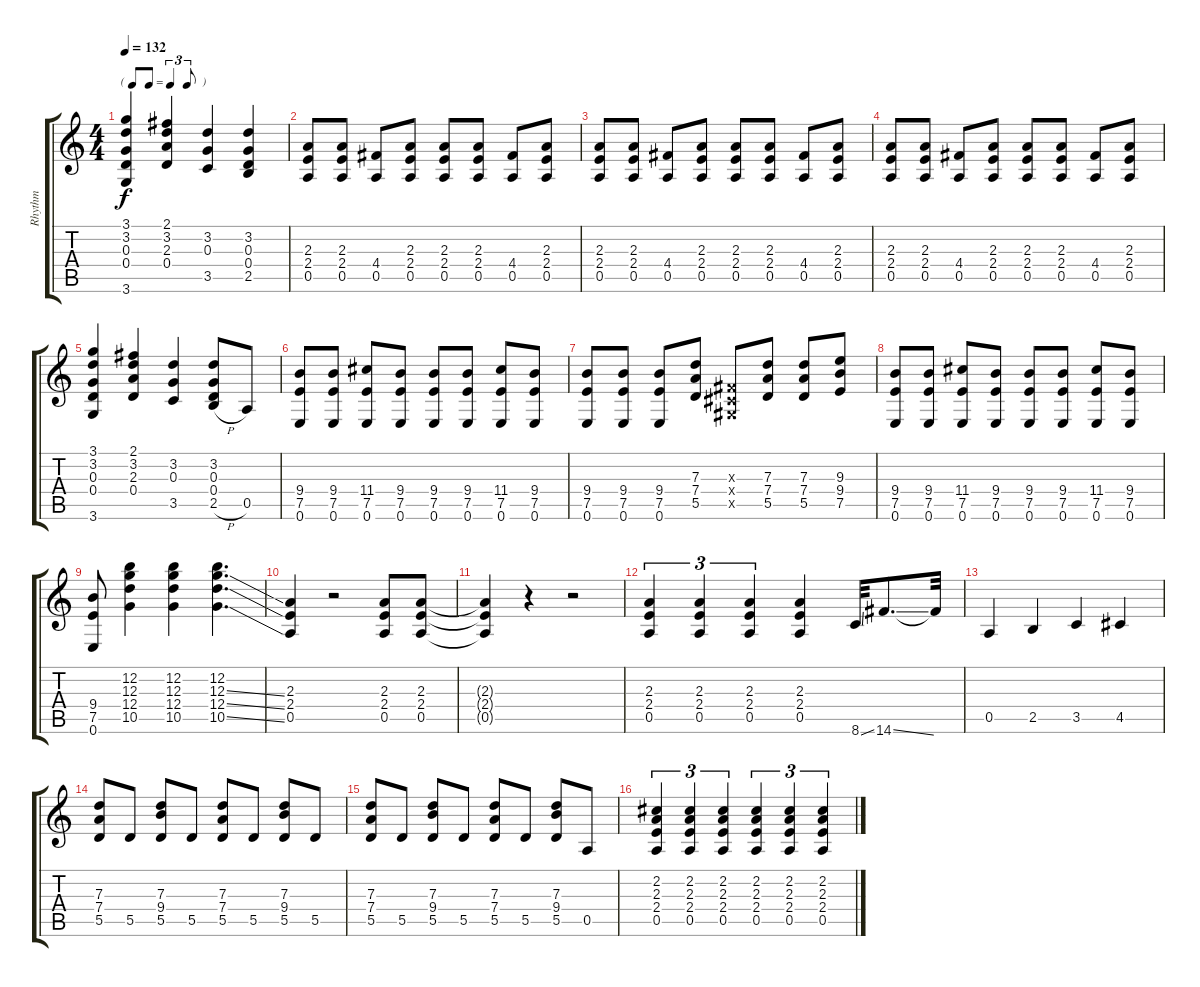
\track ("Rhythm" "Rhythm") {instrument overdrivenguitar}
\staff {score tabs}
\tuning (E4 B3 G3 D3 A2 E2) {hide}
\ts (4 4)
\tf triplet8th
\tempo 132
\clef g2
\ks c
(3.1 3.2 0.3 0.4 3.6).4{dy f} (2.1 3.2 2.3 0.4).4 (3.2 0.3 3.5).4 (3.2 0.3 0.4 2.5).4 |
(2.3 2.4 0.5).8 (2.3 2.4 0.5).8 (4.4 0.5).8 (2.3 2.4 0.5).8 (2.3 2.4 0.5).8 (2.3 2.4 0.5).8 (4.4 0.5).8 (2.3 2.4 0.5).8 |
(2.3 2.4 0.5).8 (2.3 2.4 0.5).8 (4.4 0.5).8 (2.3 2.4 0.5).8 (2.3 2.4 0.5).8 (2.3 2.4 0.5).8 (4.4 0.5).8 (2.3 2.4 0.5).8 |
(2.3 2.4 0.5).8 (2.3 2.4 0.5).8 (4.4 0.5).8 (2.3 2.4 0.5).8 (2.3 2.4 0.5).8 (2.3 2.4 0.5).8 (4.4 0.5).8 (2.3 2.4 0.5).8 |
(3.1 3.2 0.3 0.4 3.6).4 (2.1 3.2 2.3 0.4).4 (3.2 0.3 3.5).4 (3.2 0.3 0.4 2.5{h}).8 0.5.8 |
(9.4 7.5 0.6).8 (9.4 7.5 0.6).8 (11.4 7.5 0.6).8 (9.4 7.5 0.6).8 (9.4 7.5 0.6).8 (9.4 7.5 0.6).8 (11.4 7.5 0.6).8 (9.4 7.5 0.6).8 |
(9.4 7.5 0.6).8 (9.4 7.5 0.6).8 (9.4 7.5 0.6).8 (7.3 7.4 5.5).8 (-1.3{x} -1.4{x} -1.5{x}).8 (7.3 7.4 5.5).8 (7.3 7.4 5.5).8 (9.3 9.4 7.5).8 |
(9.4 7.5 0.6).8 (9.4 7.5 0.6).8 (11.4 7.5 0.6).8 (9.4 7.5 0.6).8 (9.4 7.5 0.6).8 (9.4 7.5 0.6).8 (11.4 7.5 0.6).8 (9.4 7.5 0.6).8 |
(9.4 7.5 0.6).8 (12.2 12.3 12.4 10.5).4 (12.2 12.3 12.4 10.5).4 (12.2 12.3{ss} 12.4{ss} 10.5{ss}).4{d} |
(2.3 2.4 0.5).4 r.2 (2.3 2.4 0.5).8 (2.3 2.4 0.5).8 |
(2.3{t} 2.4{t} 0.5{t}).4 r.4 r.2 |
(2.3 2.4 0.5).4{tu (3 2)} (2.3 2.4 0.5).4{tu (3 2)} (2.3 2.4 0.5).4{tu (3 2)} (2.3 2.4 0.5).4 8.6{ss}.32 14.6{ss}.8{d} 14.6{t}.32 |
0.5.4 2.5.4 3.5.4 4.5.4 |
(7.3 7.4 5.5).8 5.5.8 (7.3 9.4 5.5).8 5.5.8 (7.3 7.4 5.5).8 5.5.8 (7.3 9.4 5.5).8 5.5.8 |
(7.3 7.4 5.5).8 5.5.8 (7.3 9.4 5.5).8 5.5.8 (7.3 7.4 5.5).8 5.5.8 (7.3 9.4 5.5).8 0.5.8 |
(2.2 2.3 2.4 0.5).4{tu (3 2)} (2.2 2.3 2.4 0.5).4{tu (3 2)} (2.2 2.3 2.4 0.5).4{tu (3 2)} (2.2 2.3 2.4 0.5).4{tu (3 2)} (2.2 2.3 2.4 0.5).4{tu (3 2)} (2.2 2.3 2.4 0.5).4{tu (3 2)}
